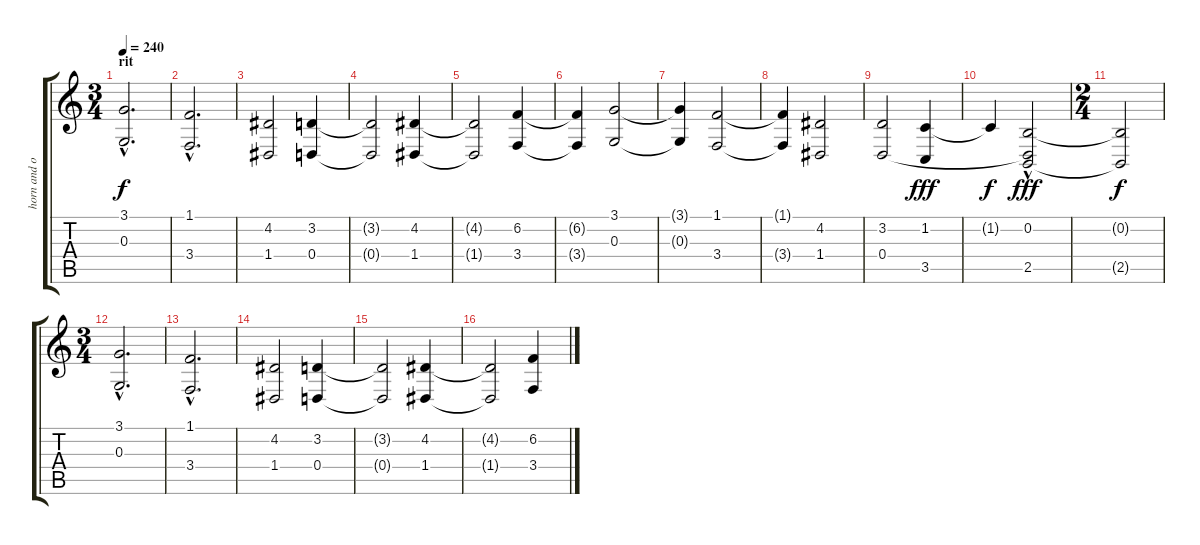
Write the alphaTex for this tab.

\track ("horn and organ(alex stariopoli)" "horn and o") {instrument frenchhorn}
\staff {score tabs}
\tuning (E4 B3 G3 D3 A2 E2) {hide}
\ts (3 4)
\section ("" "rit")
\tempo 240
\clef g2
\ks c
(3.1{hac} 0.3{hac}).2{d dy f instrument frenchhorn} |
(1.1{hac} 3.4{hac}).2{d} |
(4.2 1.4).2 (3.2 0.4).4 |
(3.2{t} 0.4{t}).2 (4.2 1.4).4 |
(4.2{t} 1.4{t}).2 (6.2 3.4).4 |
(6.2{t} 3.4{t}).4 (3.1 0.3).2 |
(3.1{t} 0.3{t}).4 (1.1 3.4).2 |
(1.1{t} 3.4{t}).4 (4.2 1.4).2 |
(3.2 0.4).2 (1.2 3.5).4{dy fff} |
1.2{t}.4{dy f} (0.2{hac} 0.4{t} 2.5).2{dy fff} |
\ts (2 4)
(0.2{t} 2.5{t}).2{dy f} |
\ts (3 4)
(3.1{hac} 0.3{hac}).2{d instrument frenchhorn} |
(1.1{hac} 3.4{hac}).2{d} |
(4.2 1.4).2 (3.2 0.4).4 |
(3.2{t} 0.4{t}).2 (4.2 1.4).4 |
(4.2{t} 1.4{t}).2 (6.2 3.4).4
